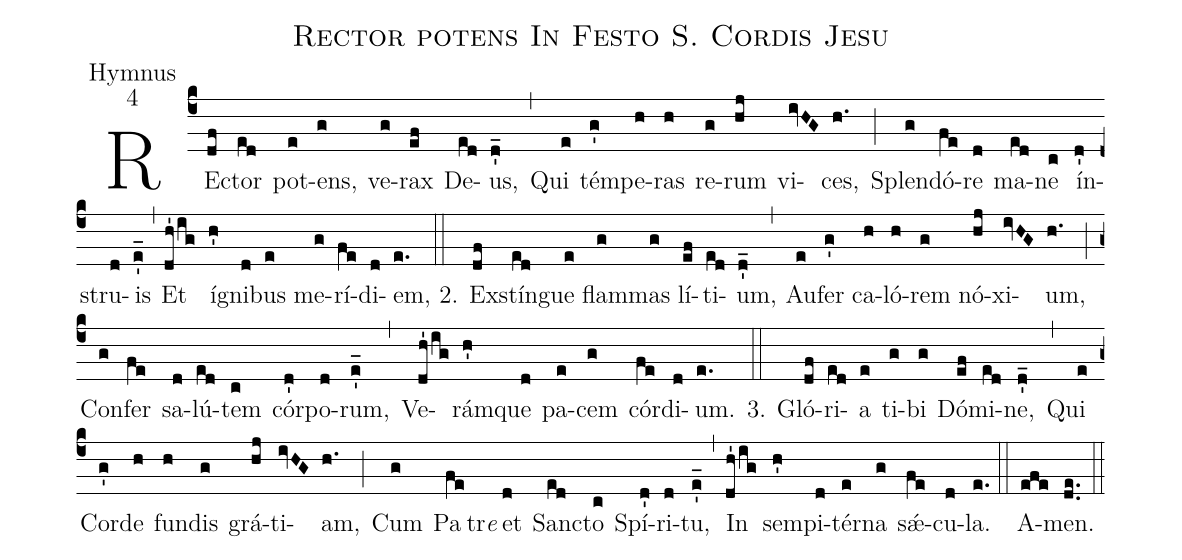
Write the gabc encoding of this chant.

name:Rector potens In Festo S. Cordis Jesu;
office-part:Hymnus;
mode:4;
%%
(c4)REc(df)tor(ed) pot(e)ens,(g) ve(g)rax(ef) De(ed)us,(d'_) (,)
Qui(e) tém(g')pe(h)ras(h) re(g)rum(hj) vi(ivHG)ces,(h.) (;)
Splen(g)dó(fe)re(d) ma(ed)ne(c) ín(d')stru(d)is(e'_) (,)
Et(dh'1/ig) í(h')gni(d)bus(e) me(g)rí(fe)di(d)em,(e.) (::)

2. Ex(df)stín(ed)gue(e) flam(g)mas(g) lí(ef)ti(ed)um,(d'_) (,)
Au(e)fer(g') ca(h)ló(h)rem(g) nó(hj)xi(ivHG)um,(h.) (;)
Con(g)fer(fe) sa(d)lú(ed)tem(c) cór(d')po(d)rum,(e'_) (,)
Ve(dh'1/ig)rám(h')que(d) pa(e)cem(g) cór(fe)di(d)um.(e.) (::)

3. Gló(df)ri(ed)a(e) ti(g)bi(g) Dó(ef)mi(ed)ne,(d'_) (,)
Qui(e) Cor(g')de(h) fun(h)dis(g) grá(hj)ti(ivHG)am,(h.) (;)
Cum(g) Pa(fe)tr<i>e</i>() et(d) Sanc(ed)to(c) Spí(d')ri(d)tu,(e'_) (,)
In(dh'1/ig) sem(h')pi(d)tér(e)na(g) sǽ(fe)cu(d)la.(e.) (::)
A(efe)men.(de..) (::)
